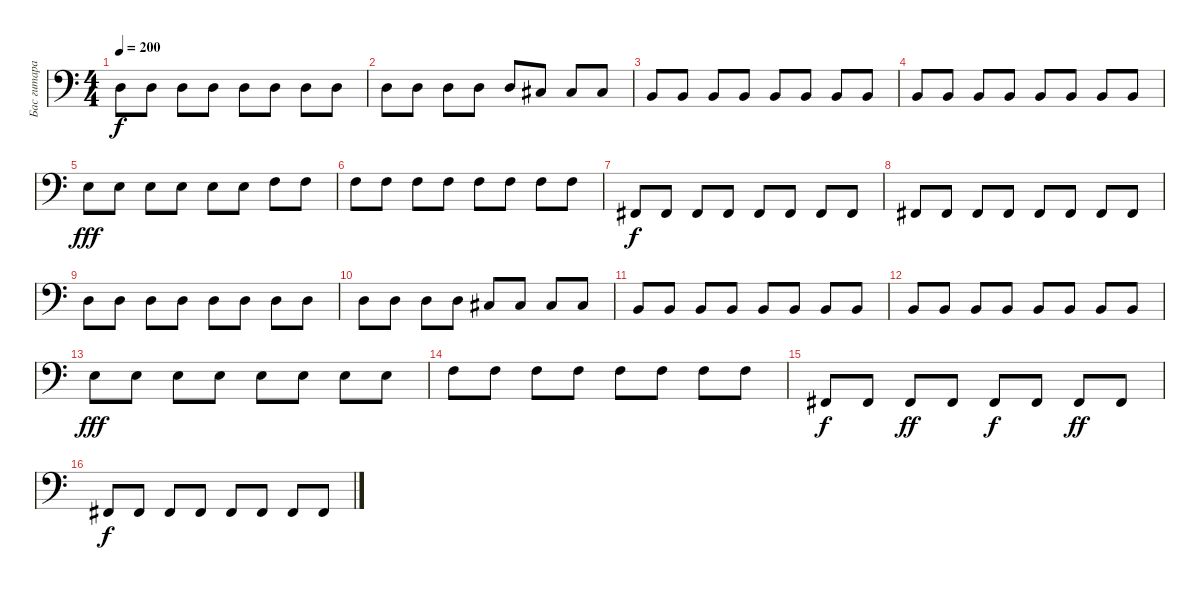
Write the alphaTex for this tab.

\track ("Бас гитара" "Бас гитара") {instrument slapbass1}
\staff {score}
\tuning (G2 D2 A1 E1) {hide}
\ts (4 4)
\tempo 200
\clef f4
\ks c
0.2.8{dy f} 0.2.8 0.2.8 0.2.8 0.2.8 0.2.8 0.2.8 0.2.8 |
0.2.8 0.2.8 0.2.8 0.2.8 0.2.8 4.3.8 4.3.8 4.3.8 |
2.3.8 2.3.8 2.3.8 2.3.8 2.3.8 2.3.8 2.3.8 2.3.8 |
2.3.8 2.3.8 2.3.8 2.3.8 2.3.8 2.3.8 2.3.8 2.3.8 |
2.2.8{dy fff} 2.2.8 2.2.8 2.2.8 2.2.8 2.2.8 3.2.8 3.2.8 |
3.2.8 3.2.8 3.2.8 3.2.8 3.2.8 3.2.8 3.2.8 3.2.8 |
2.4.8{dy f} 2.4.8 2.4.8 2.4.8 2.4.8 2.4.8 2.4.8 2.4.8 |
2.4.8 2.4.8 2.4.8 2.4.8 2.4.8 2.4.8 2.4.8 2.4.8 |
0.2.8 0.2.8 0.2.8 0.2.8 0.2.8 0.2.8 0.2.8 0.2.8 |
0.2.8 0.2.8 0.2.8 0.2.8 4.3.8 4.3.8 4.3.8 4.3.8 |
2.3.8 2.3.8 2.3.8 2.3.8 2.3.8 2.3.8 2.3.8 2.3.8 |
2.3.8 2.3.8 2.3.8 2.3.8 2.3.8 2.3.8 2.3.8 2.3.8 |
2.2.8{dy fff} 2.2.8 2.2.8 2.2.8 2.2.8 2.2.8 2.2.8 2.2.8 |
3.2.8 3.2.8 3.2.8 3.2.8 3.2.8 3.2.8 3.2.8 3.2.8 |
2.4.8{dy f} 2.4.8 2.4.8{dy ff} 2.4.8 2.4.8{dy f} 2.4.8 2.4.8{dy ff} 2.4.8 |
2.4.8{dy f} 2.4.8 2.4.8 2.4.8 2.4.8 2.4.8 2.4.8 2.4.8
